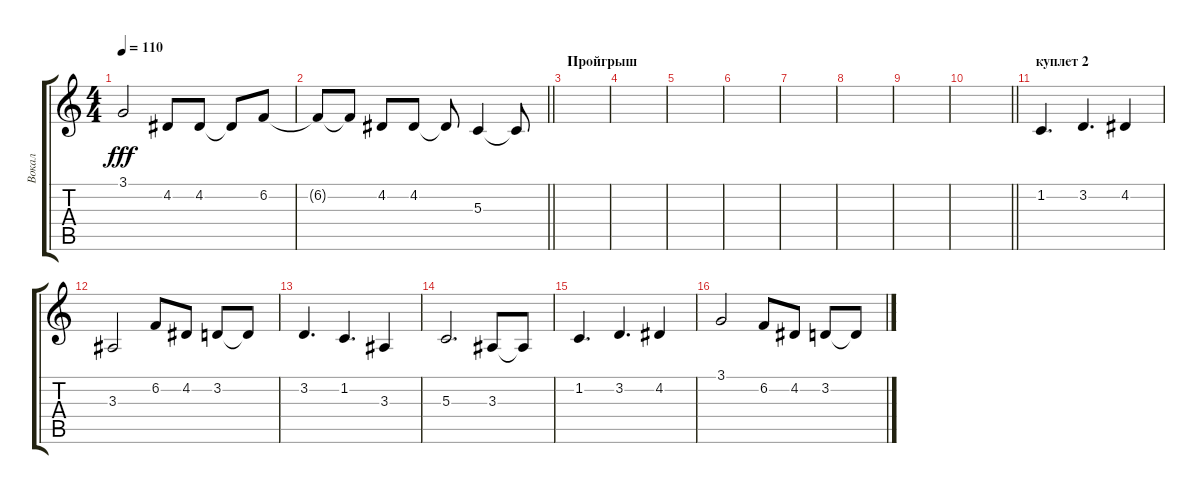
\track ("Вокал" "Вокал") {mute instrument cello}
\staff {score tabs}
\tuning (E4 B3 G3 D3 A2 E2) {hide}
\ts (4 4)
\tempo 110
\clef g2
\ks c
3.1.2{dy fff} 4.2.8 4.2.8 4.2{t}.8 6.2.8 |
\barLineRight lightlight
6.2{t}.8 6.2{t}.8 4.2.8 4.2.8 4.2{t}.8 5.3.4 5.3{t}.8 |
\section ("" "Пройгрыш")
|
|
|
|
|
|
|
\barLineRight lightlight
|
\section ("" "куплет 2")
1.2.4{d} 3.2.4{d} 4.2.4 |
3.3.2 6.2.8 4.2.8 3.2.8 3.2{t}.8 |
3.2.4{d} 1.2.4{d} 3.3.4 |
5.3.2{d} 3.3.8 3.3{t}.8 |
1.2.4{d} 3.2.4{d} 4.2.4 |
3.1.2 6.2.8 4.2.8 3.2.8 3.2{t}.8
